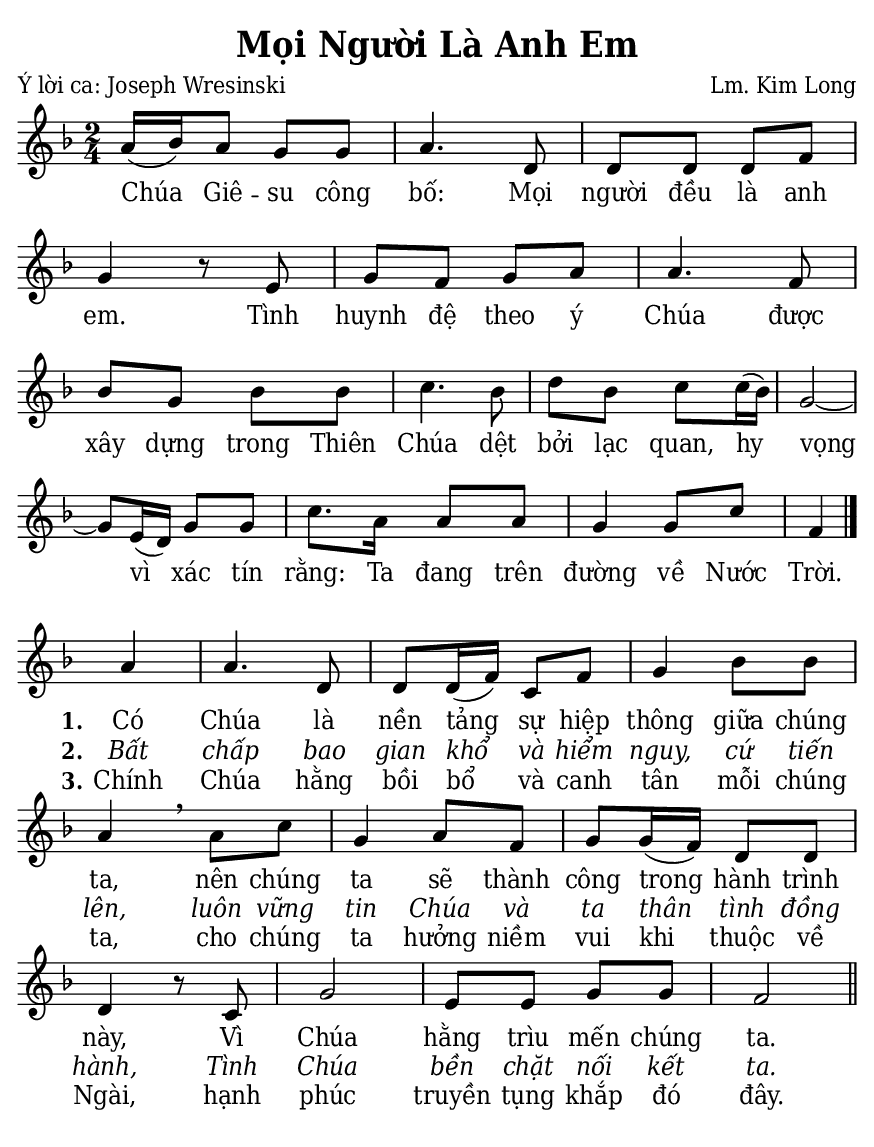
% Cài đặt chung
\version "2.24.3"
\include "english.ly"

\header {
  title = "Mọi Người Là Anh Em"
  poet = "Ý lời ca: Joseph Wresinski"
  composer = "Lm. Kim Long"
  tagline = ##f
}

% Nhạc
nhacPhanMot = \relative c'' {
  \key f \major
  \time 2/4
  a16 (bf) a8 g g |
  a4. d,8 |
  d d d f |
  g4 r8 e |
  g f g a |
  a4. f8 |
  bf g bf bf |
  c4. bf8 |
  d bf c c16 (bf) |
  g2 ~ |
  g8 e16 (d) g8 g |
  c8. a16 a8 a |
  g4 g8 c |
  f,4 \bar "|."
}

nhacPhanHai = \relative c'' {
  \key f \major
  \time 2/4
  \partial 4 a4 |
  a4. d,8 |
  d d16 (f) c8 f |
  g4 bf8 bf |
  a4 \breathe a8 c |
  g4 a8 f |
  g8 g16 (f) d8 d |
  d4 r8 c |
  g'2 |
  e8 e g g |
  f2 \bar "||"
}

% Lời
loiPhanMot = \lyricmode {
  Chúa Giê -- su công bố:
  Mọi người đều là anh em.
  Tình huynh đệ theo ý Chúa được xây dựng trong Thiên Chúa
  dệt bởi lạc quan, hy vọng vì xác tín rằng:
  Ta đang trên đường về Nước Trời.
}

loiPhanHai = \lyricmode {
  <<
    {
      \set stanza = "1."
      Có Chúa là nền tảng sự hiệp thông giữa chúng ta,
      nên chúng ta sẽ thành công trong hành trình này,
      Vì Chúa hằng trìu mến chúng ta.
    }
    \new Lyrics {
	    \set associatedVoice = "beSop"
	    \set stanza = "2."
      \override Lyrics.LyricText.font-shape = #'italic
      Bất chấp bao gian khổ và hiểm nguy, cứ tiến lên,
      luôn vững tin Chúa và ta thân tình đồng hành,
      Tình Chúa bền chặt nối kết ta.
    }
    \new Lyrics {
	    \set associatedVoice = "beSop"
	    \set stanza = "3."
      Chính Chúa hằng bồi bổ và canh tân mỗi chúng ta,
      cho chúng ta hưởng niềm vui khi thuộc về Ngài,
      hạnh phúc truyền tụng khắp đó đây.
    }
  >>
}

% Dàn trang
\paper {
  #(set-paper-size "a5")
  top-margin = 3\mm
  bottom-margin = 3\mm
  left-margin = 3\mm
  right-margin = 3\mm
  indent = #0
  #(define fonts
	 (make-pango-font-tree "Deja Vu Serif Condensed"
	 		       "Deja Vu Serif Condensed"
			       "Deja Vu Serif Condensed"
			       (/ 20 20)))
  print-page-number = ##f
}

\score {
  <<
    \new Staff <<
        \clef treble
        \new Voice = beSop {
          \nhacPhanMot
        }
      \new Lyrics \lyricsto beSop \loiPhanMot
    >>
  >>
  \layout {
    \override Lyrics.LyricSpace.minimum-distance = #2
    \override Score.BarNumber.break-visibility = ##(#f #f #f)
    \override Score.SpacingSpanner.uniform-stretching = ##t
    ragged-last = ##f
  }
}

\score {
  <<
    \new Staff <<
        \clef treble
        \new Voice = beSop {
          \nhacPhanHai
        }
      \new Lyrics \lyricsto beSop \loiPhanHai
    >>
  >>
  \layout {
    \override Staff.TimeSignature.transparent = ##t
    \override Lyrics.LyricSpace.minimum-distance = #1
    \override Score.BarNumber.break-visibility = ##(#f #f #f)
    \override Score.SpacingSpanner.uniform-stretching = ##t
    ragged-last = ##f
  }
}
